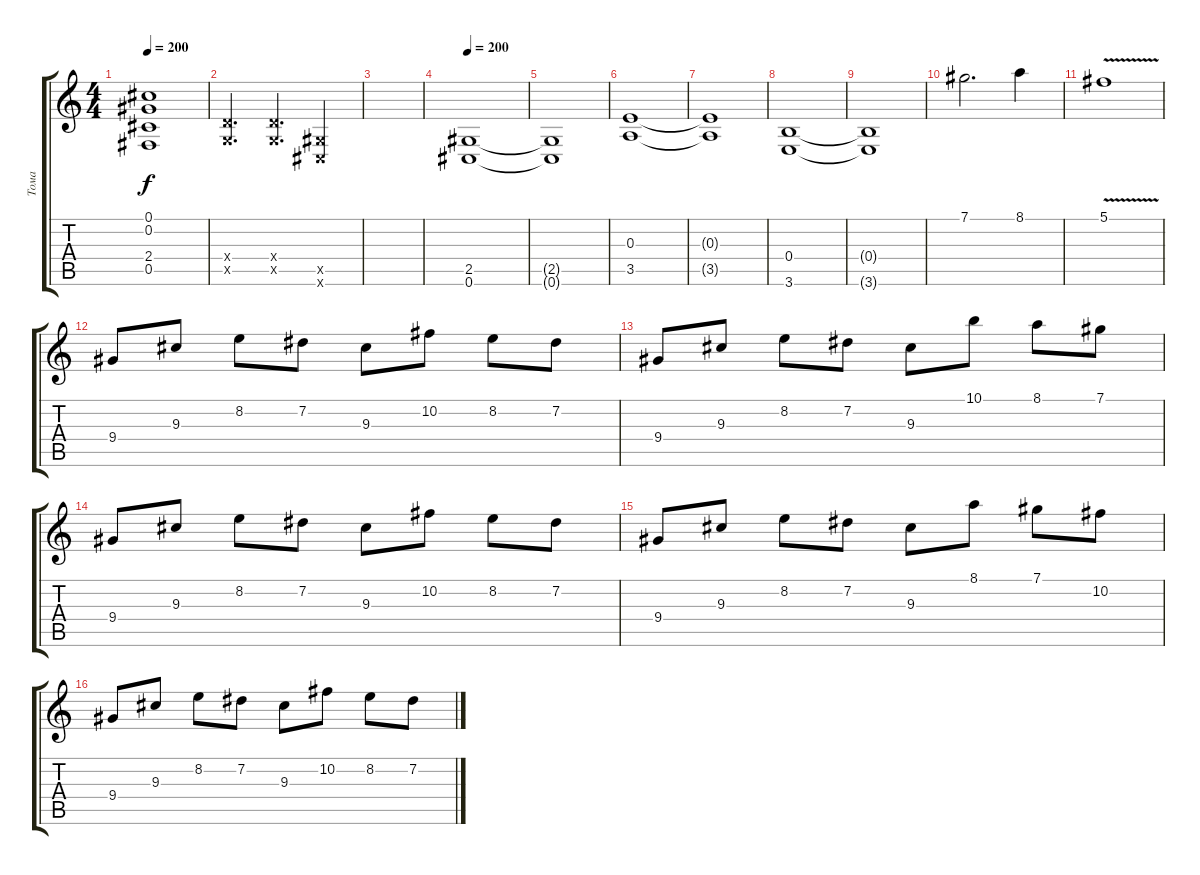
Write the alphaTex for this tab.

\track ("Тома" "Тома") {instrument distortionguitar}
\staff {score tabs}
\tuning (Db4 Ab3 E3 B2 Gb2 Db2) {hide}
\ts (4 4)
\tempo 200
\clef g2
\ks c
(0.1 0.2 2.4{t} 0.5{t}).1{dy f} |
(3.4{x} 1.5{x}).4{d} (3.4{x} 1.5{x}).4{d} (2.5{x} 0.6{x}).4 |
|
\tempo 200
(2.5 0.6).1 |
(2.5{t} 0.6{t}).1 |
(0.3 3.5).1 |
(0.3{t} 3.5{t}).1 |
(0.4 3.6).1 |
(0.4{t} 3.6{t}).1 |
7.1.2{d} 8.1.4 |
5.1{v}.1 |
9.4.8 9.3.8 8.2.8 7.2.8 9.3.8 10.2.8 8.2.8 7.2.8 |
9.4.8 9.3.8 8.2.8 7.2.8 9.3.8 10.1.8 8.1.8 7.1.8 |
9.4.8 9.3.8 8.2.8 7.2.8 9.3.8 10.2.8 8.2.8 7.2.8 |
9.4.8 9.3.8 8.2.8 7.2.8 9.3.8 8.1.8 7.1.8 10.2.8 |
9.4.8 9.3.8 8.2.8 7.2.8 9.3.8 10.2.8 8.2.8 7.2.8
